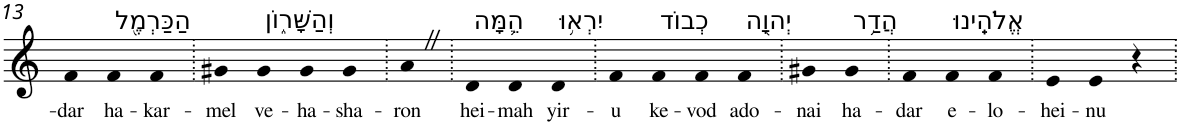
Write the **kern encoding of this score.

**kern	**text
*part1	*part1
*staff1	*staff1
*I"Piano	*
*I'Pno	*
!!LO:PB:g=z
*clefG2	*
*k[]	*
=13	=13
!	!LO:LY:b
4f	-dar
!LO:TX:a:t=הַכַּרְמֶ֖ל	!
!	!LO:LY:b
4f	ha-
!	!LO:LY:b
4f	-kar-
=14.	=14.
!	!LO:LY:b
4g#X	-mel
!LO:TX:a:t=וְהַשָּׁר֑וֹן	!
!	!LO:LY:b
4g#	ve-
!	!LO:LY:b
4g#	-ha-
!	!LO:LY:b
4g#	-sha-
=15.	=15.
!	!LO:LY:b
4aZ	-ron
=16.	=16.
!LO:TX:a:t=הֵ֛מָּה	!
!	!LO:LY:b
4d	hei-
!	!LO:LY:b
4d	-mah
!LO:TX:a:t=יִרְא֥וּ	!
!	!LO:LY:b
4d	yir-
=17.	=17.
!	!LO:LY:b
4f	-u
!LO:TX:a:t=כְבוֹד	!
!	!LO:LY:b
4f	ke-
!	!LO:LY:b
4f	-vod
!LO:TX:a:t=יְהוָ֖ה	!
!	!LO:LY:b
4f	ado-
=18.	=18.
!	!LO:LY:b
4g#X	-nai
!LO:TX:a:t=הֲדַ֥ר	!
!	!LO:LY:b
4g#	ha-
=19.	=19.
!	!LO:LY:b
4f	-dar
!LO:TX:a:t=אֱלֹהֵֽינוּ	!
!	!LO:LY:b
4f	e-
!	!LO:LY:b
4f	-lo-
=20.	=20.
!	!LO:LY:b
4e	-hei-
!	!LO:LY:b
4e	-nu
4r	.
=.	=.
*-	*-
